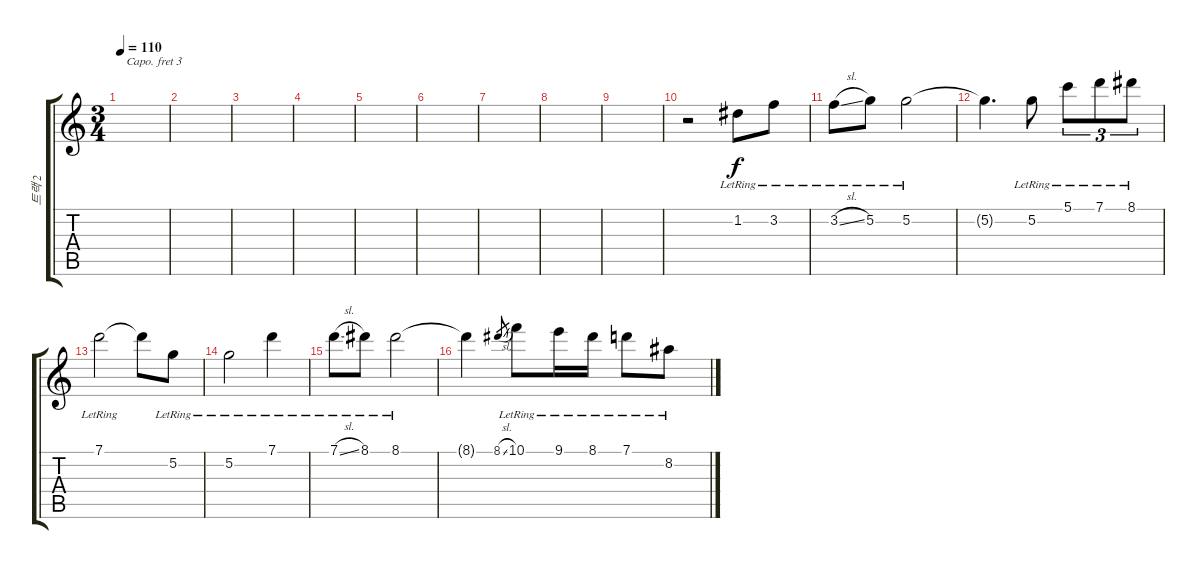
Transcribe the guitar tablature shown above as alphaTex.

\track ("트랙 2" "트랙 2") {instrument acousticguitarsteel}
\staff {score tabs}
\capo 3
\tuning (E4 B3 G3 D3 A2 E2) {hide}
\ts (3 4)
\tempo 110
\clef g2
\ks c
|
|
|
|
|
|
|
|
|
r.2 1.2{lr}.8 3.2{lr}.8 |
3.2{sl lr}.8 5.2{lr}.8 5.2{lr}.2 |
5.2{t}.4{d} 5.2{lr}.8 5.1{lr}.8{tu (3 2)} 7.1{lr}.8{tu (3 2)} 8.1{lr}.8{tu (3 2)} |
7.1{lr}.2 7.1{t}.8 5.2{lr}.8 |
5.2{lr}.2 7.1{lr}.4 |
7.1{sl lr}.8 8.1{lr}.8 8.1{lr}.2 |
8.1{t}.4 8.1{sl}.8{gr} 10.1{lr}.8 9.1{lr}.16 8.1{lr}.16 7.1{lr}.8 8.2{lr}.8
